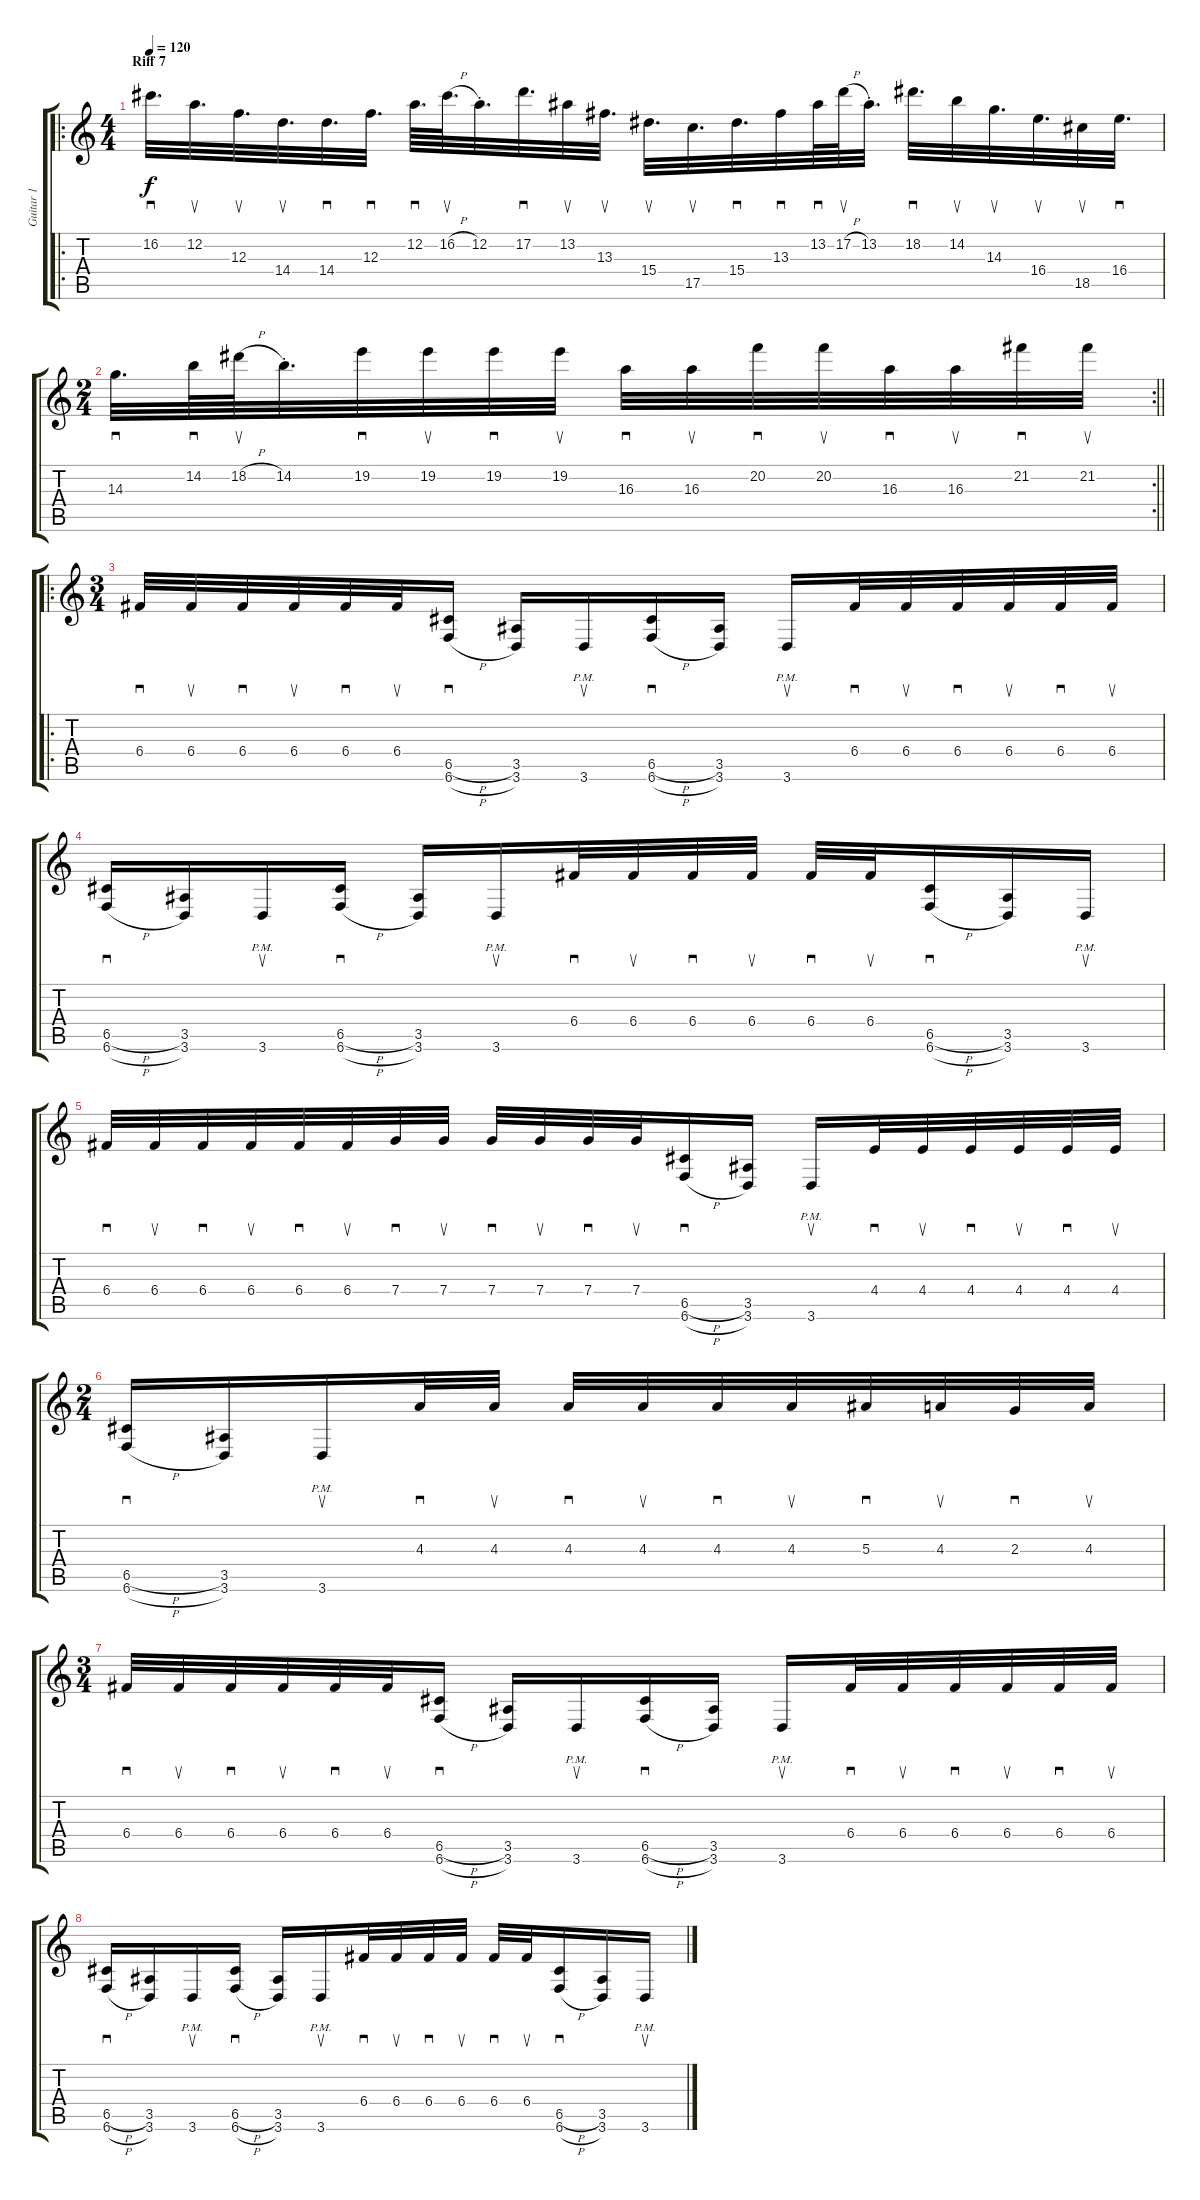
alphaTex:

\track ("Guitar 1" "Guitar 1") {instrument distortionguitar}
\staff {score tabs}
\tuning (D4 A3 F3 C3 G2 B1) {hide}
\ro
\ts (4 4)
\section ("" "Riff 7")
\tempo 120
\clef g2
\ks c
16.2.32{d sd dy f} 12.2.32{d su} 12.3.32{d su} 14.4.32{d su} 14.4.32{d sd} 12.3.32{d sd} 12.2.64{d sd} 16.2{h}.64{d su} 12.2{st}.32{d} 17.2.32{d sd} 13.2.32{su} 13.3.32{d su} 15.4.32{d su} 17.5.32{d su} 15.4.32{d sd} 13.3.32{sd} 13.2.64{sd} 17.2{h}.64{su} 13.2{st}.32{d} 18.2.32{d sd} 14.2.32{su} 14.3.32{d su} 16.4.32{d su} 18.5.32{su} 16.4.32{d sd} |
\rc 2
\ts (2 4)
\barLineRight lightlight
14.3.32{d sd} 14.2.64{sd} 18.2{h}.64{su} 14.2{st}.32{d} 19.2.32{sd} 19.2.32{su} 19.2.32{sd} 19.2.32{su} 16.3.32{sd} 16.3.32{su} 20.2.32{sd} 20.2.32{su} 16.3.32{sd} 16.3.32{su} 21.2.32{sd} 21.2.32{su} |
\ro
\ts (3 4)
6.4.32{sd} 6.4.32{su} 6.4.32{sd} 6.4.32{su} 6.4.32{sd} 6.4.32{su} (6.5{h} 6.6{h}).16{sd} (3.5 3.6).16 3.6{pm}.16{su} (6.5{h} 6.6{h}).16{sd} (3.5 3.6).16 3.6{pm}.16{su} 6.4.32{sd} 6.4.32{su} 6.4.32{sd} 6.4.32{su} 6.4.32{sd} 6.4.32{su} |
(6.5{h} 6.6{h}).16{sd} (3.5 3.6).16 3.6{pm}.16{su} (6.5{h} 6.6{h}).16{sd} (3.5 3.6).16 3.6{pm}.16{su} 6.4.32{sd} 6.4.32{su} 6.4.32{sd} 6.4.32{su} 6.4.32{sd} 6.4.32{su} (6.5{h} 6.6{h}).16{sd} (3.5 3.6).16 3.6{pm}.16{su} |
6.4.32{sd} 6.4.32{su} 6.4.32{sd} 6.4.32{su} 6.4.32{sd} 6.4.32{su} 7.4.32{sd} 7.4.32{su} 7.4.32{sd} 7.4.32{su} 7.4.32{sd} 7.4.32{su} (6.5{h} 6.6{h}).16{sd} (3.5 3.6).16 3.6{pm}.16{su} 4.4.32{sd} 4.4.32{su} 4.4.32{sd} 4.4.32{su} 4.4.32{sd} 4.4.32{su} |
\ts (2 4)
(6.5{h} 6.6{h}).16{sd} (3.5 3.6).16 3.6{pm}.16{su} 4.3.32{sd} 4.3.32{su} 4.3.32{sd} 4.3.32{su} 4.3.32{sd} 4.3.32{su} 5.3.32{sd} 4.3.32{su} 2.3.32{sd} 4.3.32{su} |
\ts (3 4)
6.4.32{sd} 6.4.32{su} 6.4.32{sd} 6.4.32{su} 6.4.32{sd} 6.4.32{su} (6.5{h} 6.6{h}).16{sd} (3.5 3.6).16 3.6{pm}.16{su} (6.5{h} 6.6{h}).16{sd} (3.5 3.6).16 3.6{pm}.16{su} 6.4.32{sd} 6.4.32{su} 6.4.32{sd} 6.4.32{su} 6.4.32{sd} 6.4.32{su} |
(6.5{h} 6.6{h}).16{sd} (3.5 3.6).16 3.6{pm}.16{su} (6.5{h} 6.6{h}).16{sd} (3.5 3.6).16 3.6{pm}.16{su} 6.4.32{sd} 6.4.32{su} 6.4.32{sd} 6.4.32{su} 6.4.32{sd} 6.4.32{su} (6.5{h} 6.6{h}).16{sd} (3.5 3.6).16 3.6{pm}.16{su}
